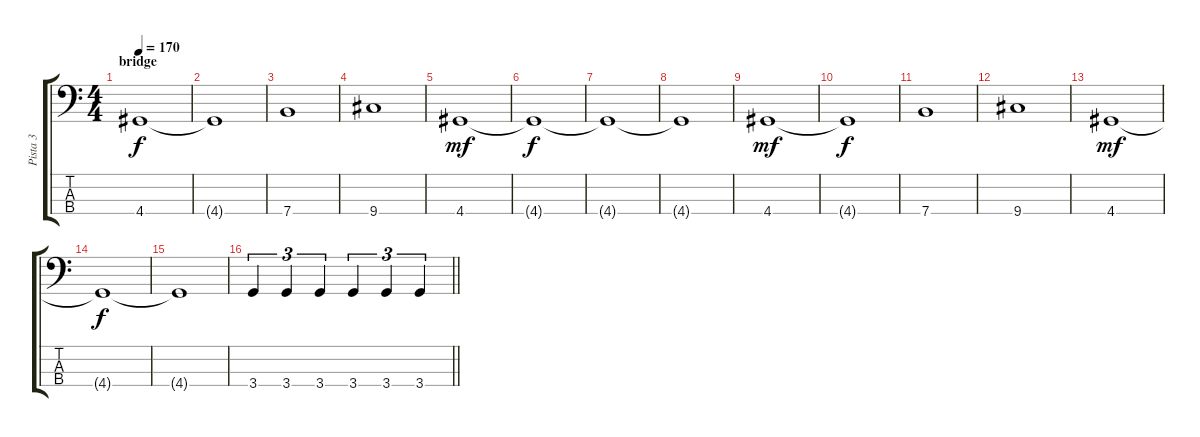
\track ("Pista 3" "Pista 3") {instrument electricbassfinger}
\staff {score tabs}
\tuning (G2 D2 A1 E1) {hide}
\ts (4 4)
\section ("" "bridge")
\tempo 170
\clef f4
\ks c
4.4.1{dy f} |
4.4{t}.1 |
7.4.1 |
9.4.1 |
4.4.1{dy mf} |
4.4{t}.1{dy f} |
4.4{t}.1 |
4.4{t}.1 |
4.4.1{dy mf} |
4.4{t}.1{dy f} |
7.4.1 |
9.4.1 |
4.4.1{dy mf} |
4.4{t}.1{dy f} |
4.4{t}.1 |
\barLineRight lightlight
3.4.4{tu (3 2)} 3.4.4{tu (3 2)} 3.4.4{tu (3 2)} 3.4.4{tu (3 2)} 3.4.4{tu (3 2)} 3.4.4{tu (3 2)}
